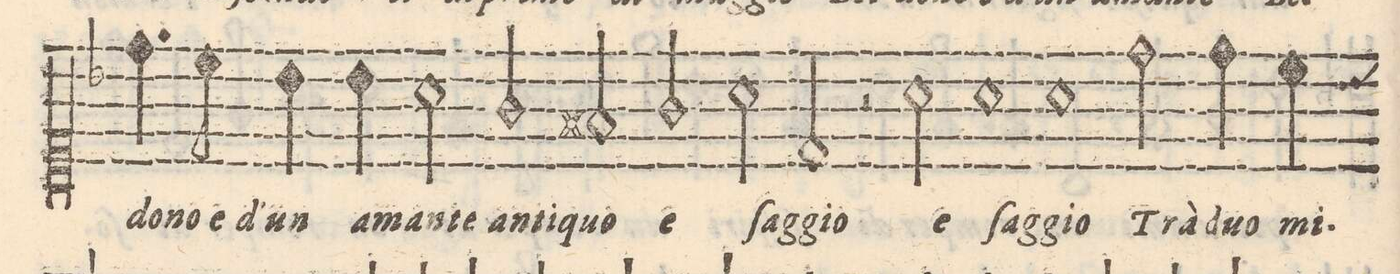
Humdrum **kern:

**kern	**text
*I"QVINTO	*
*clefC1	*
*k[b-]	*
*met(C)	*
*M2/1	*
4.dd\	do-
8cc\	no_e
4b-\	d'un
4b-\	a-
2a\	-man-
2g/	te_an-
=10-	=10-
2f#X/	-ti-
2g/	quo_e
2a\	ſag-
2d/	-gio
=11-	=11-
2r	.
2a\	e
1a	ſag-
=12-	=12-
1a	-gio
2dd\	Trà
4dd\	duo
4cc\	mi-
=13-	=13-
*-	*-
